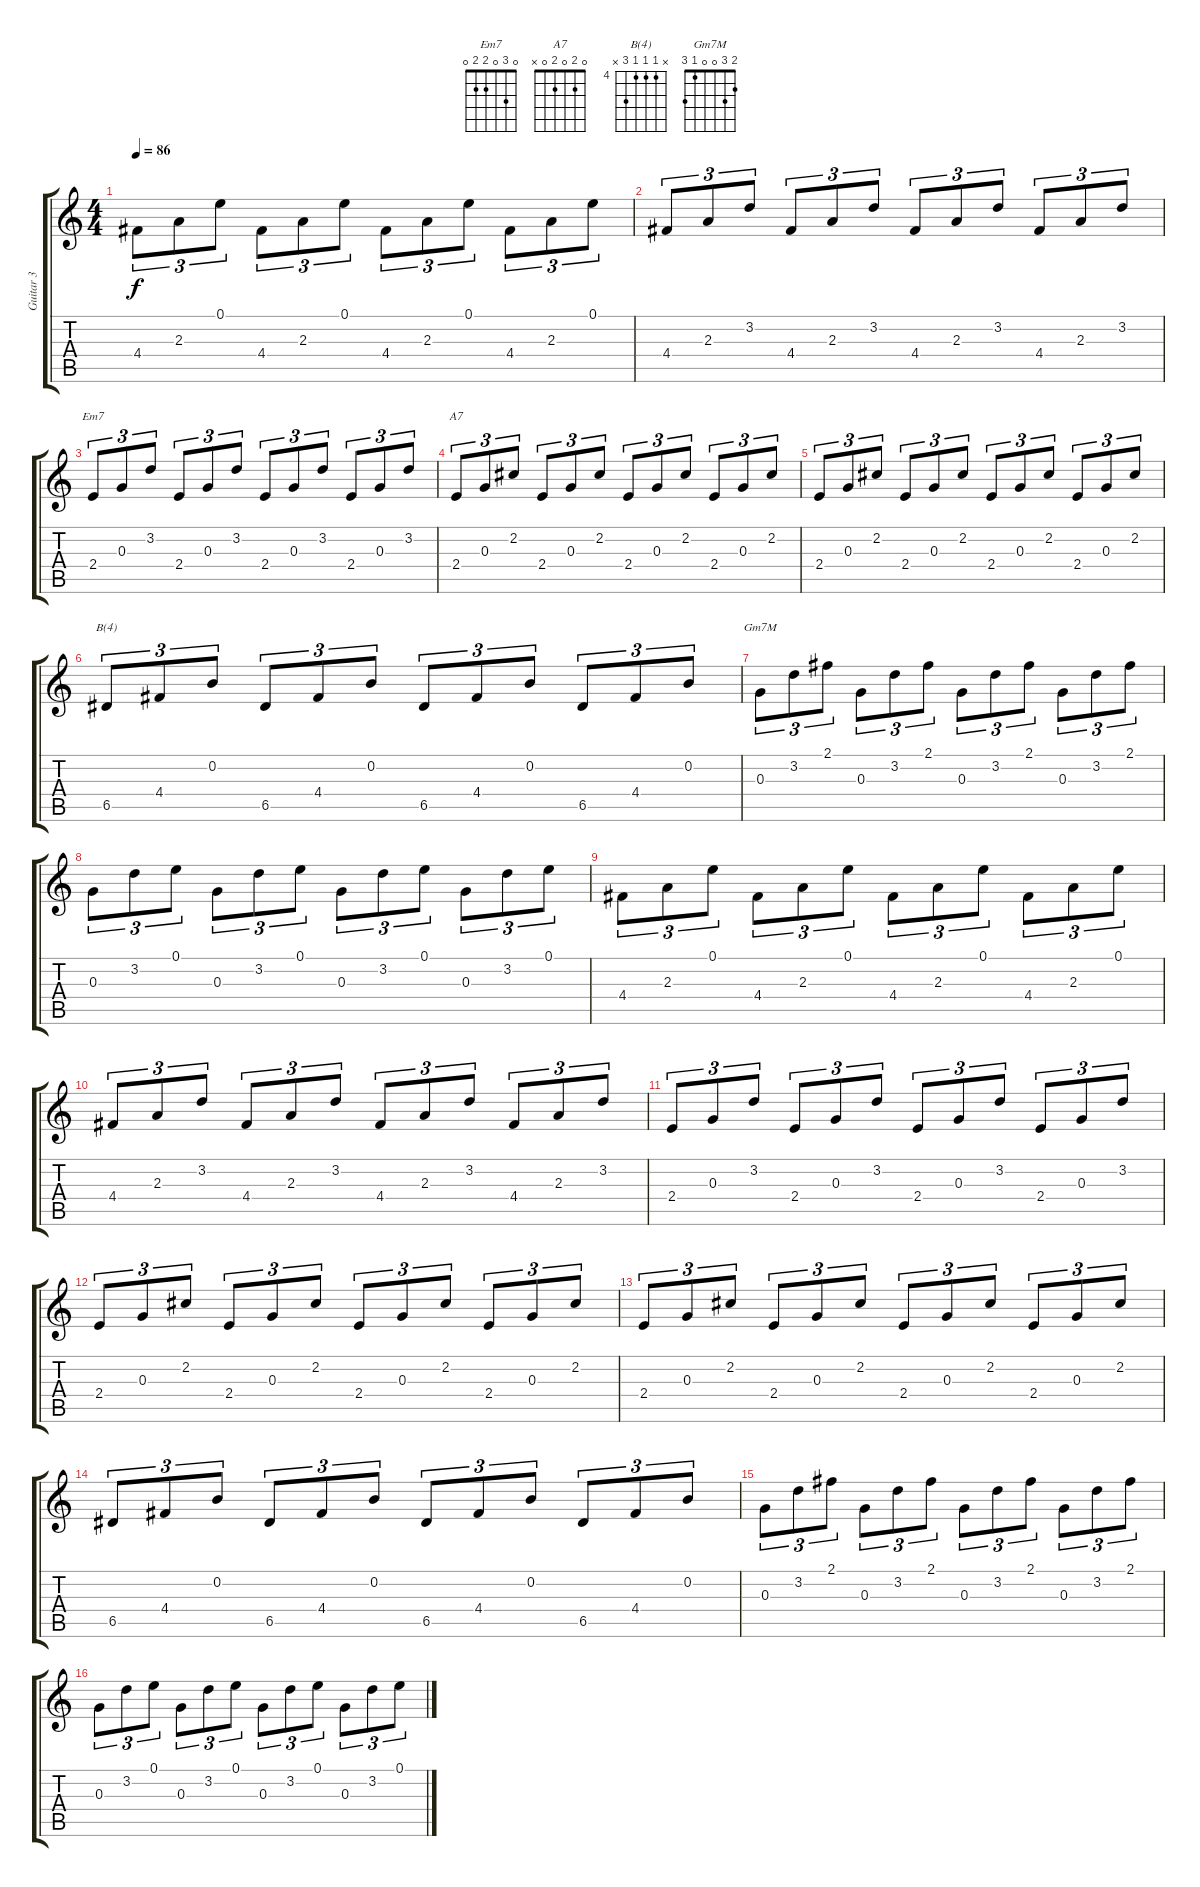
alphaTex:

\track ("Guitar 3" "Guitar 3") {instrument acousticguitarsteel}
\staff {score tabs}
\tuning (E4 B3 G3 D3 A2 E2) {hide}
\chord ("Em7" 0 3 0 2 2 0)
\chord ("A7" 0 2 0 2 0 x)
\chord ("B(4)" x 4 4 4 6 x) {firstfret 4}
\chord ("Gm7M" 2 3 0 0 1 3)
\ts (4 4)
\tempo 86
\clef g2
\ks c
4.4.8{tu (3 2) dy f} 2.3.8{tu (3 2)} 0.1.8{tu (3 2)} 4.4.8{tu (3 2)} 2.3.8{tu (3 2)} 0.1.8{tu (3 2)} 4.4.8{tu (3 2)} 2.3.8{tu (3 2)} 0.1.8{tu (3 2)} 4.4.8{tu (3 2)} 2.3.8{tu (3 2)} 0.1.8{tu (3 2)} |
4.4.8{tu (3 2)} 2.3.8{tu (3 2)} 3.2.8{tu (3 2)} 4.4.8{tu (3 2)} 2.3.8{tu (3 2)} 3.2.8{tu (3 2)} 4.4.8{tu (3 2)} 2.3.8{tu (3 2)} 3.2.8{tu (3 2)} 4.4.8{tu (3 2)} 2.3.8{tu (3 2)} 3.2.8{tu (3 2)} |
2.4.8{tu (3 2) ch "Em7"} 0.3.8{tu (3 2)} 3.2.8{tu (3 2)} 2.4.8{tu (3 2)} 0.3.8{tu (3 2)} 3.2.8{tu (3 2)} 2.4.8{tu (3 2)} 0.3.8{tu (3 2)} 3.2.8{tu (3 2)} 2.4.8{tu (3 2)} 0.3.8{tu (3 2)} 3.2.8{tu (3 2)} |
2.4.8{tu (3 2) ch "A7"} 0.3.8{tu (3 2)} 2.2.8{tu (3 2)} 2.4.8{tu (3 2)} 0.3.8{tu (3 2)} 2.2.8{tu (3 2)} 2.4.8{tu (3 2)} 0.3.8{tu (3 2)} 2.2.8{tu (3 2)} 2.4.8{tu (3 2)} 0.3.8{tu (3 2)} 2.2.8{tu (3 2)} |
2.4.8{tu (3 2)} 0.3.8{tu (3 2)} 2.2.8{tu (3 2)} 2.4.8{tu (3 2)} 0.3.8{tu (3 2)} 2.2.8{tu (3 2)} 2.4.8{tu (3 2)} 0.3.8{tu (3 2)} 2.2.8{tu (3 2)} 2.4.8{tu (3 2)} 0.3.8{tu (3 2)} 2.2.8{tu (3 2)} |
6.5.8{tu (3 2) ch "B(4)"} 4.4.8{tu (3 2)} 0.2.8{tu (3 2)} 6.5.8{tu (3 2)} 4.4.8{tu (3 2)} 0.2.8{tu (3 2)} 6.5.8{tu (3 2)} 4.4.8{tu (3 2)} 0.2.8{tu (3 2)} 6.5.8{tu (3 2)} 4.4.8{tu (3 2)} 0.2.8{tu (3 2)} |
0.3.8{tu (3 2) ch "Gm7M"} 3.2.8{tu (3 2)} 2.1.8{tu (3 2)} 0.3.8{tu (3 2)} 3.2.8{tu (3 2)} 2.1.8{tu (3 2)} 0.3.8{tu (3 2)} 3.2.8{tu (3 2)} 2.1.8{tu (3 2)} 0.3.8{tu (3 2)} 3.2.8{tu (3 2)} 2.1.8{tu (3 2)} |
0.3.8{tu (3 2)} 3.2.8{tu (3 2)} 0.1.8{tu (3 2)} 0.3.8{tu (3 2)} 3.2.8{tu (3 2)} 0.1.8{tu (3 2)} 0.3.8{tu (3 2)} 3.2.8{tu (3 2)} 0.1.8{tu (3 2)} 0.3.8{tu (3 2)} 3.2.8{tu (3 2)} 0.1.8{tu (3 2)} |
4.4.8{tu (3 2)} 2.3.8{tu (3 2)} 0.1.8{tu (3 2)} 4.4.8{tu (3 2)} 2.3.8{tu (3 2)} 0.1.8{tu (3 2)} 4.4.8{tu (3 2)} 2.3.8{tu (3 2)} 0.1.8{tu (3 2)} 4.4.8{tu (3 2)} 2.3.8{tu (3 2)} 0.1.8{tu (3 2)} |
4.4.8{tu (3 2)} 2.3.8{tu (3 2)} 3.2.8{tu (3 2)} 4.4.8{tu (3 2)} 2.3.8{tu (3 2)} 3.2.8{tu (3 2)} 4.4.8{tu (3 2)} 2.3.8{tu (3 2)} 3.2.8{tu (3 2)} 4.4.8{tu (3 2)} 2.3.8{tu (3 2)} 3.2.8{tu (3 2)} |
2.4.8{tu (3 2)} 0.3.8{tu (3 2)} 3.2.8{tu (3 2)} 2.4.8{tu (3 2)} 0.3.8{tu (3 2)} 3.2.8{tu (3 2)} 2.4.8{tu (3 2)} 0.3.8{tu (3 2)} 3.2.8{tu (3 2)} 2.4.8{tu (3 2)} 0.3.8{tu (3 2)} 3.2.8{tu (3 2)} |
2.4.8{tu (3 2)} 0.3.8{tu (3 2)} 2.2.8{tu (3 2)} 2.4.8{tu (3 2)} 0.3.8{tu (3 2)} 2.2.8{tu (3 2)} 2.4.8{tu (3 2)} 0.3.8{tu (3 2)} 2.2.8{tu (3 2)} 2.4.8{tu (3 2)} 0.3.8{tu (3 2)} 2.2.8{tu (3 2)} |
2.4.8{tu (3 2)} 0.3.8{tu (3 2)} 2.2.8{tu (3 2)} 2.4.8{tu (3 2)} 0.3.8{tu (3 2)} 2.2.8{tu (3 2)} 2.4.8{tu (3 2)} 0.3.8{tu (3 2)} 2.2.8{tu (3 2)} 2.4.8{tu (3 2)} 0.3.8{tu (3 2)} 2.2.8{tu (3 2)} |
6.5.8{tu (3 2)} 4.4.8{tu (3 2)} 0.2.8{tu (3 2)} 6.5.8{tu (3 2)} 4.4.8{tu (3 2)} 0.2.8{tu (3 2)} 6.5.8{tu (3 2)} 4.4.8{tu (3 2)} 0.2.8{tu (3 2)} 6.5.8{tu (3 2)} 4.4.8{tu (3 2)} 0.2.8{tu (3 2)} |
0.3.8{tu (3 2)} 3.2.8{tu (3 2)} 2.1.8{tu (3 2)} 0.3.8{tu (3 2)} 3.2.8{tu (3 2)} 2.1.8{tu (3 2)} 0.3.8{tu (3 2)} 3.2.8{tu (3 2)} 2.1.8{tu (3 2)} 0.3.8{tu (3 2)} 3.2.8{tu (3 2)} 2.1.8{tu (3 2)} |
0.3.8{tu (3 2)} 3.2.8{tu (3 2)} 0.1.8{tu (3 2)} 0.3.8{tu (3 2)} 3.2.8{tu (3 2)} 0.1.8{tu (3 2)} 0.3.8{tu (3 2)} 3.2.8{tu (3 2)} 0.1.8{tu (3 2)} 0.3.8{tu (3 2)} 3.2.8{tu (3 2)} 0.1.8{tu (3 2)}
